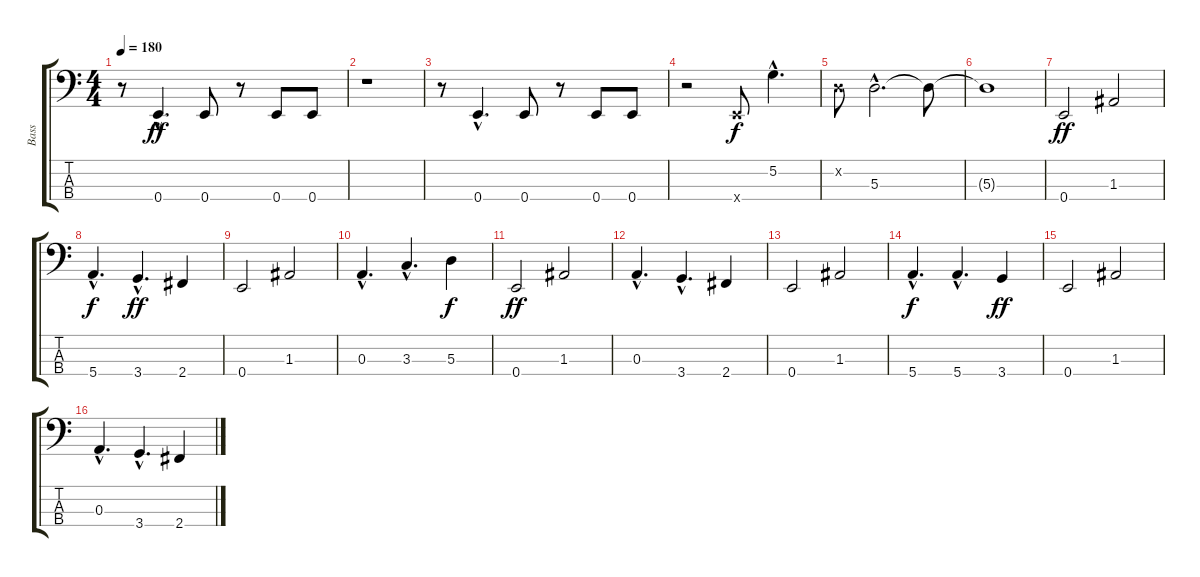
\track ("Bass" "Bass") {instrument electricbasspick}
\staff {score tabs}
\tuning (G2 D2 A1 E1) {hide}
\ts (4 4)
\tempo 180
\clef f4
\ks c
r.8{dy ff} 0.4{hac}.4{d} 0.4.8 r.8 0.4.8 0.4.8 |
r.1 |
r.8 0.4{hac}.4{d} 0.4.8 r.8 0.4.8 0.4.8 |
r.2 0.4{x}.8{dy f} 5.2{hac}.4{d} |
0.2{x}.8 5.3{hac}.2{d} 5.3{t}.8 |
5.3{t}.1 |
0.4.2{dy ff} 1.3.2 |
5.4{hac}.4{d dy f} 3.4{hac}.4{d dy ff} 2.4.4 |
0.4.2 1.3.2 |
0.3{hac}.4{d} 3.3{hac}.4{d} 5.3.4{dy f} |
0.4.2{dy ff} 1.3.2 |
0.3{hac}.4{d} 3.4{hac}.4{d} 2.4.4 |
0.4.2 1.3.2 |
5.4{hac}.4{d dy f} 5.4{hac}.4{d} 3.4.4{dy ff} |
0.4.2 1.3.2 |
0.3{hac}.4{d} 3.4{hac}.4{d} 2.4.4
